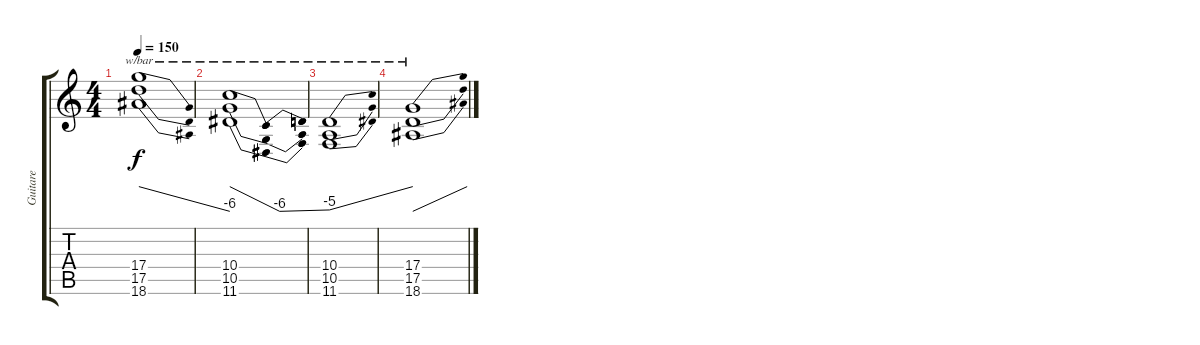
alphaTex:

\track ("Guitare" "Guitare") {instrument guitarharmonics}
\staff {score tabs}
\tuning (E4 B3 G3 D3 A2 E2) {hide}
\ts (4 4)
\tempo 150
\clef g2
\ks c
(17.4 17.5 18.6).1{tbe (dive default 0 0 60 -24) dy f volume 13 balance 8} |
(10.4 10.5 11.6).1{tbe (dip default 0 0 55 -24 60 -20)} |
(10.4 10.5 11.6).1{tbe (dive default 0 -20 60 0)} |
(17.4 17.5 18.6).1{tbe (dive default 0 -24 60 0)}
